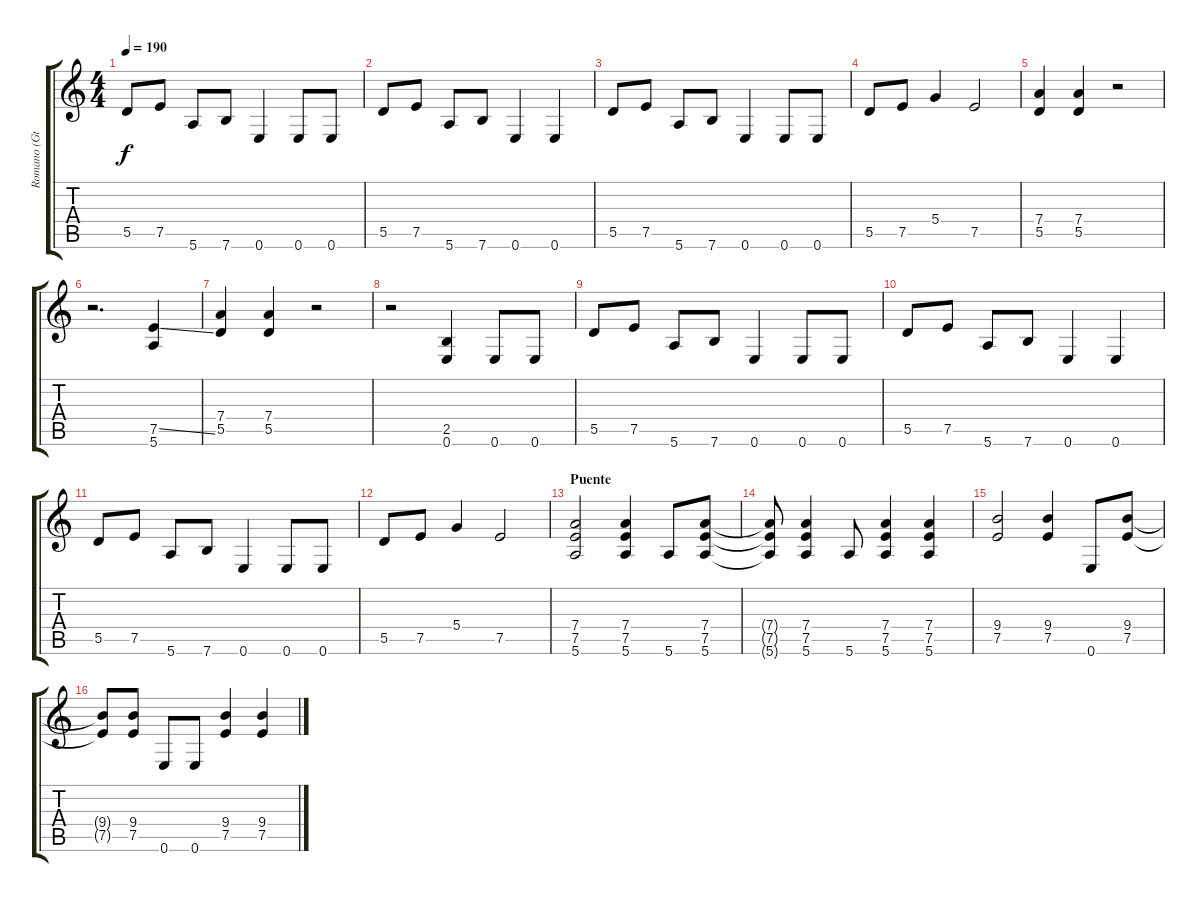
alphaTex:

\track ("Romano (Gtr 1)" "Romano (Gt") {instrument distortionguitar}
\staff {score tabs}
\tuning (E4 B3 G3 D3 A2 E2) {hide}
\ts (4 4)
\tempo 190
\clef g2
\ks c
5.5.8{dy f} 7.5.8 5.6.8 7.6.8 0.6.4 0.6.8 0.6.8 |
5.5.8 7.5.8 5.6.8 7.6.8 0.6.4 0.6.4 |
5.5.8 7.5.8 5.6.8 7.6.8 0.6.4 0.6.8 0.6.8 |
5.5.8 7.5.8 5.4.4 7.5.2 |
(7.4 5.5).4 (7.4 5.5).4 r.2 |
r.2{d} (7.5{ss} 5.6).4 |
(7.4 5.5).4 (7.4 5.5).4 r.2 |
r.2 (2.5 0.6).4 0.6.8 0.6.8 |
5.5.8 7.5.8 5.6.8 7.6.8 0.6.4 0.6.8 0.6.8 |
5.5.8 7.5.8 5.6.8 7.6.8 0.6.4 0.6.4 |
5.5.8 7.5.8 5.6.8 7.6.8 0.6.4 0.6.8 0.6.8 |
5.5.8 7.5.8 5.4.4 7.5.2 |
\section ("" "Puente")
(7.4 7.5 5.6).2 (7.4 7.5 5.6).4 5.6.8 (7.4 7.5 5.6).8 |
(7.4{t} 7.5{t} 5.6{t}).8 (7.4 7.5 5.6).4 5.6.8 (7.4 7.5 5.6).4 (7.4 7.5 5.6).4 |
(9.4 7.5).2 (9.4 7.5).4 0.6.8 (9.4 7.5).8 |
(9.4{t} 7.5{t}).8 (9.4 7.5).8 0.6.8 0.6.8 (9.4 7.5).4 (9.4 7.5).4
